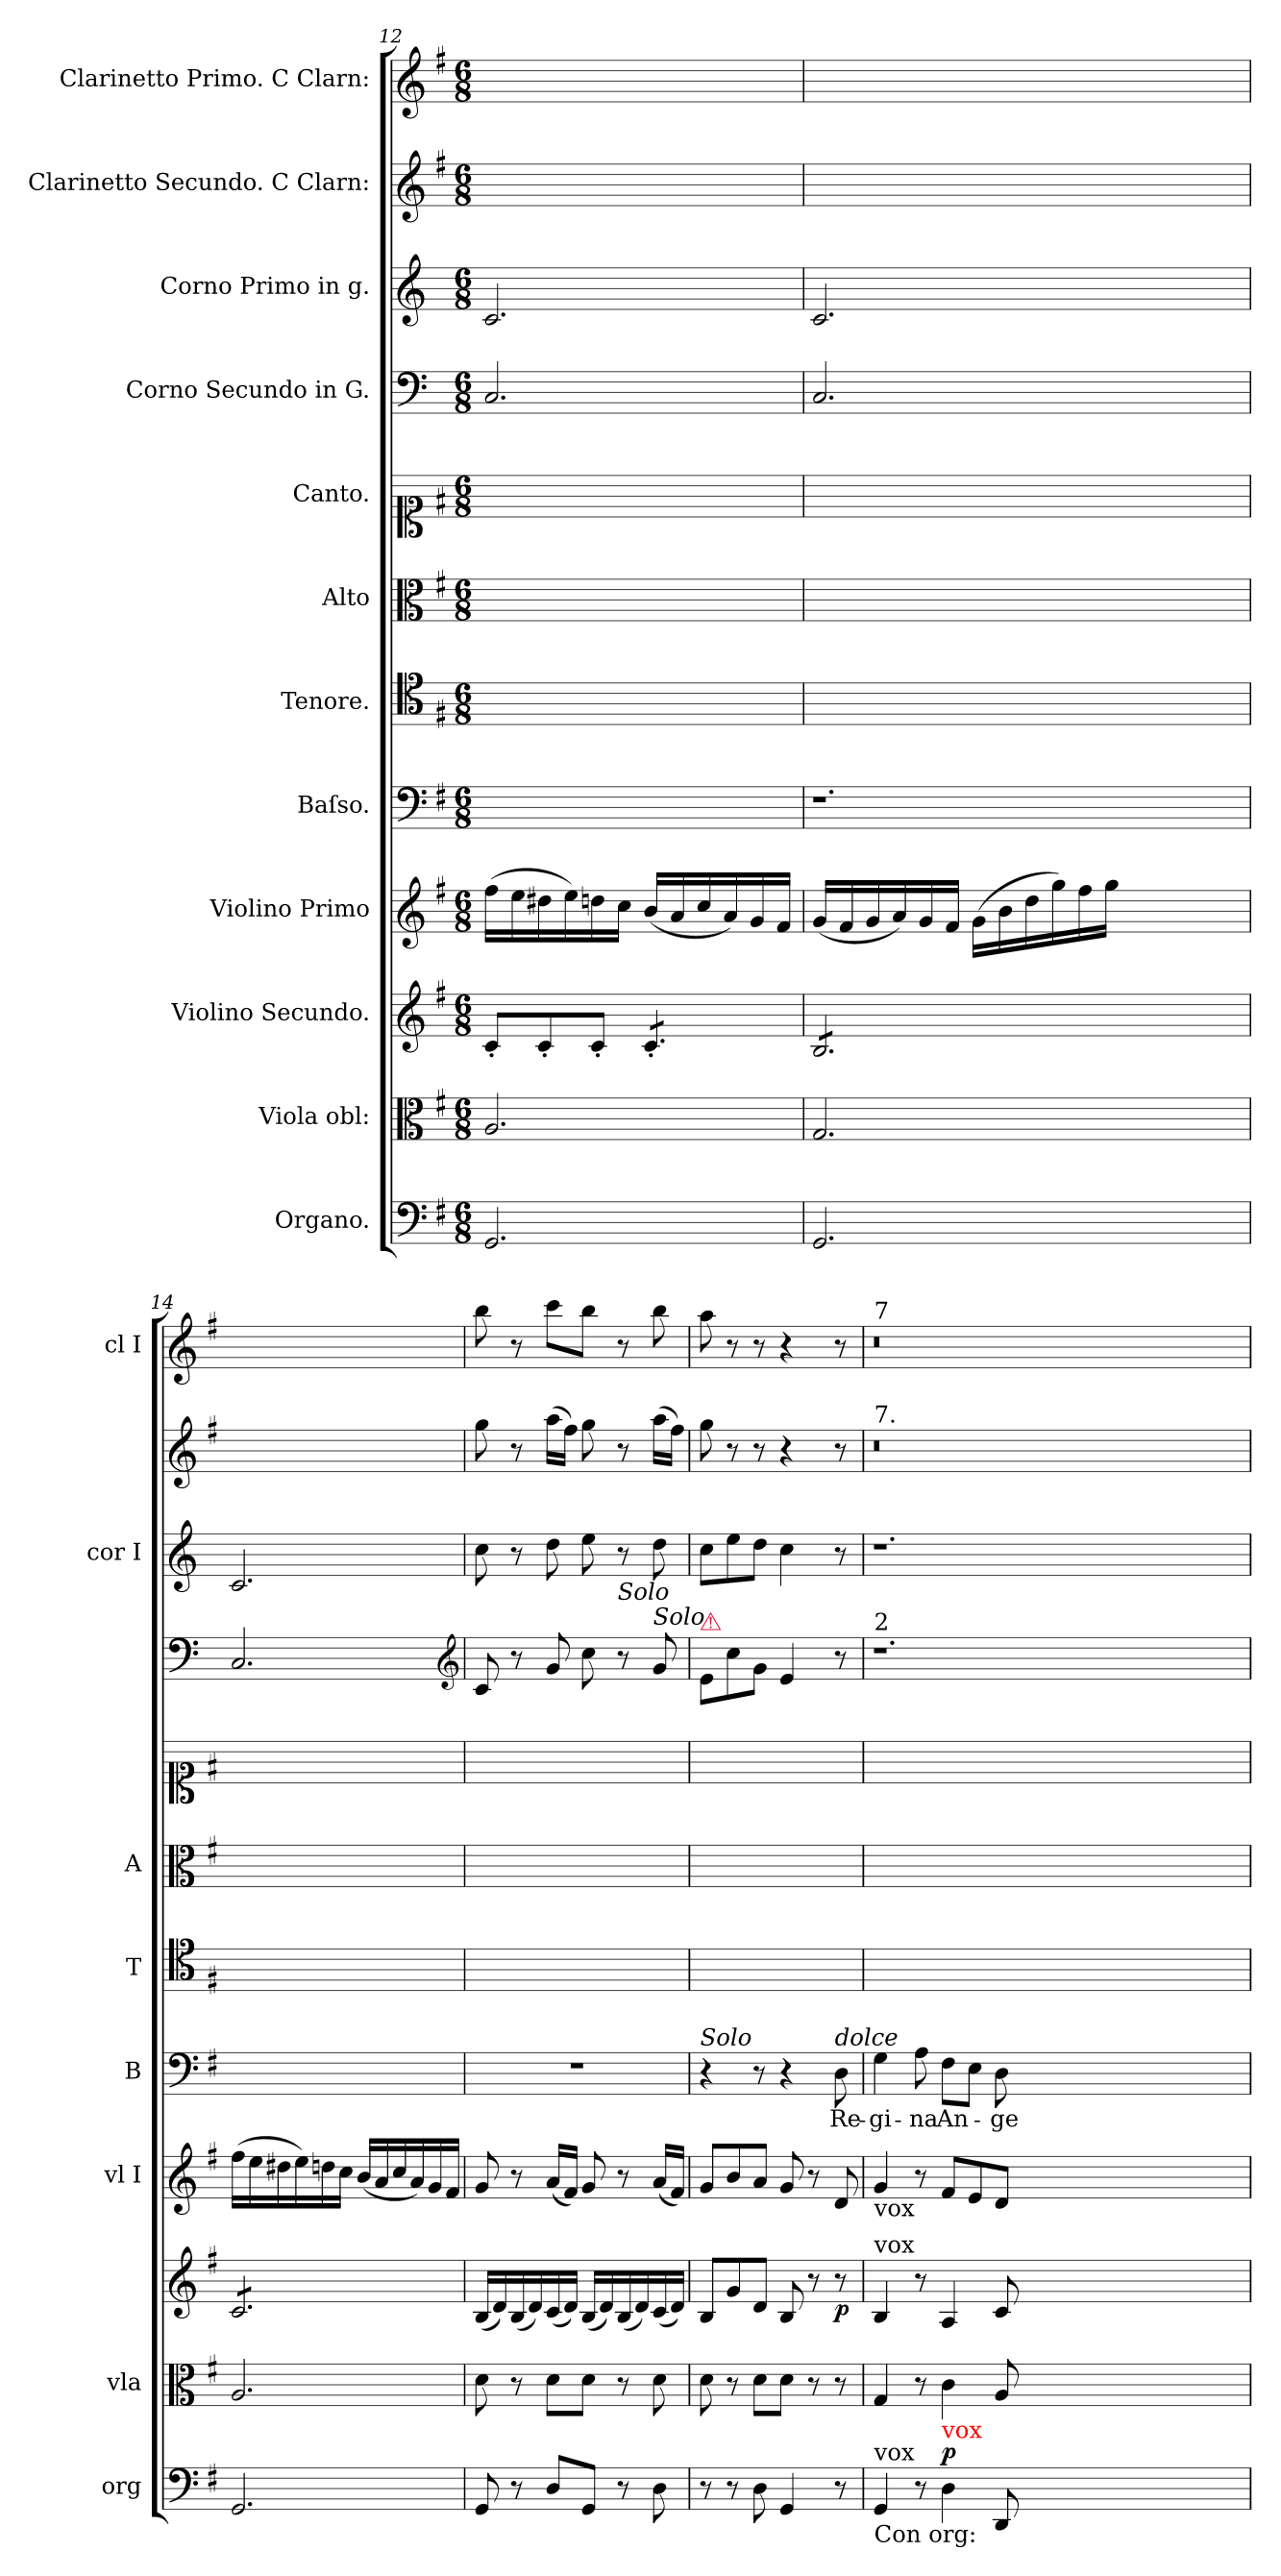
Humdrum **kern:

**kern	**dynam	**kern	**dynam	**kern	**dynam	**kern	**dynam	**kern	**text	**kern	**kern	**kern	**kern	**kern	**kern	**kern
*part12	*part12	*part11	*part11	*part10	*part10	*part9	*part9	*part8	*part8	*part7	*part6	*part5	*part4	*part3	*part2	*part1
*staff12	*staff12	*staff11	*staff11	*staff10	*staff10	*staff9	*staff9	*staff8	*staff8	*staff7	*staff6	*staff5	*staff4	*staff3	*staff2	*staff1
*I"Organo.	*	*I"Viola obl:	*	*I"Violino Secundo.	*	*I"Violino Primo	*	*I"Baſso.	*	*I"Tenore.	*I"Alto	*I"Canto.	*I"Corno Secundo in G.	*I"Corno Primo in g.	*I"Clarinetto Secundo. C Clarn:	*I"Clarinetto Primo. C Clarn:
*I'org	*	*I'vla	*	*	*	*I'vl I	*	*I'B	*	*I'T	*I'A	*	*	*I'cor I	*	*I'cl I
*clefF4	*	*clefC3	*	*clefG2	*	*clefG2	*	*clefF4	*	*clefC4	*clefC3	*clefC1	*clefF4	*clefG2	*clefG2	*clefG2
*	*	*	*	*	*	*	*	*	*	*	*	*	*ITrd3c5	*ITrd3c5	*	*
*k[f#]	*	*k[f#]	*	*k[f#]	*	*k[f#]	*	*k[f#]	*	*k[f#]	*k[f#]	*k[f#]	*k[f#]	*k[f#]	*k[f#]	*k[f#]
*G:	*	*G:	*	*G:	*	*G:	*	*G:	*	*G:	*G:	*G:	*G:	*G:	*G:	*G:
*M6/8	*	*M6/8	*	*M6/8	*	*M6/8	*	*M6/8	*	*M6/8	*M6/8	*M6/8	*M6/8	*M6/8	*M6/8	*M6/8
=12	=12	=12	=12	=12	=12	=12	=12	=12	=12	=12	=12	=12	=12	=12	=12	=12
2.GG/	.	2.A/	.	8c'/L	.	(16ff#\LL	.	2.ryy	.	2.ryy	2.ryy	2.ryy	2.GG/	2.G/	2.ryy	2.ryy
.	.	.	.	.	.	16ee\	.	.	.	.	.	.	.	.	.	.
.	.	.	.	8c'/	.	16dd#X\	.	.	.	.	.	.	.	.	.	.
.	.	.	.	.	.	16ee\)	.	.	.	.	.	.	.	.	.	.
.	.	.	.	8c'/J	.	16ddn\	.	.	.	.	.	.	.	.	.	.
.	.	.	.	.	.	16cc\JJ	.	.	.	.	.	.	.	.	.	.
!	!	!	!	!LO:TX:b:t=...	!	!	!	!	!	!	!	!	!	!	!	!
*	*	*	*	*tremolo	*	*	*	*	*	*	*	*	*	*	*	*
.	.	.	.	8c'/L	.	(16b/LL	.	.	.	.	.	.	.	.	.	.
.	.	.	.	.	.	16a/	.	.	.	.	.	.	.	.	.	.
.	.	.	.	8c'/	.	16cc/	.	.	.	.	.	.	.	.	.	.
.	.	.	.	.	.	16a/)	.	.	.	.	.	.	.	.	.	.
.	.	.	.	8c'/J	.	16g/	.	.	.	.	.	.	.	.	.	.
.	.	.	.	.	.	16f#/JJ	.	.	.	.	.	.	.	.	.	.
=13	=13	=13	=13	=13	=13	=13	=13	=13	=13	=13	=13	=13	=13	=13	=13	=13
2.GG/	.	2.G/	.	8B/L	.	(16g/LL	.	1.r	.	2.ryy	2.ryy	2.ryy	2.GG/	2.G/	1.ryy	1.ryy
.	.	.	.	.	.	16f#/	.	.	.	.	.	.	.	.	.	.
.	.	.	.	8B/	.	16g/	.	.	.	.	.	.	.	.	.	.
.	.	.	.	.	.	16a/)	.	.	.	.	.	.	.	.	.	.
.	.	.	.	8B/	.	16g/	.	.	.	.	.	.	.	.	.	.
.	.	.	.	.	.	16f#/JJ	.	.	.	.	.	.	.	.	.	.
.	.	.	.	8B/	.	(16g\LL	.	.	.	.	.	.	.	.	.	.
.	.	.	.	.	.	16b\	.	.	.	.	.	.	.	.	.	.
.	.	.	.	8B/	.	16dd\	.	.	.	.	.	.	.	.	.	.
.	.	.	.	.	.	16gg\)	.	.	.	.	.	.	.	.	.	.
.	.	.	.	8B/J	.	16ff#\	.	.	.	.	.	.	.	.	.	.
.	.	.	.	.	.	16gg\JJ	.	.	.	.	.	.	.	.	.	.
2.ryy	.	2.ryy	.	2.ryy	.	2.ryy	.	.	.	2.ryy	2.ryy	2.ryy	2.ryy	2.ryy	.	.
=14	=14	=14	=14	=14	=14	=14	=14	=14	=14	=14	=14	=14	=14	=14	=14	=14
2.GG/	.	2.A/	.	8c/L	.	(16ff#\LL	.	2.ryy	.	2.ryy	2.ryy	2.ryy	2.GG/	2.G/	2.ryy	2.ryy
.	.	.	.	.	.	16ee\	.	.	.	.	.	.	.	.	.	.
.	.	.	.	8c/	.	16dd#X\	.	.	.	.	.	.	.	.	.	.
.	.	.	.	.	.	16ee\)	.	.	.	.	.	.	.	.	.	.
.	.	.	.	8c/	.	16ddn\	.	.	.	.	.	.	.	.	.	.
.	.	.	.	.	.	16cc\JJ	.	.	.	.	.	.	.	.	.	.
.	.	.	.	8c/	.	(16b/LL	.	.	.	.	.	.	.	.	.	.
.	.	.	.	.	.	16a/	.	.	.	.	.	.	.	.	.	.
.	.	.	.	8c/	.	16cc/	.	.	.	.	.	.	.	.	.	.
.	.	.	.	.	.	16a/)	.	.	.	.	.	.	.	.	.	.
.	.	.	.	8c/J	.	16g/	.	.	.	.	.	.	.	.	.	.
*	*	*	*	*Xtremolo	*	*	*	*	*	*	*	*	*	*	*	*
.	.	.	.	.	.	16f#/JJ	.	.	.	.	.	.	.	.	.	.
*	*	*	*	*	*	*	*	*	*	*	*	*	*clefG2	*	*	*
=15	=15	=15	=15	=15	=15	=15	=15	=15	=15	=15	=15	=15	=15	=15	=15	=15
!	!	!	!	!	!LO:DY:a	!	!LO:DY:b	!	!	!	!	!	!	!	!	!
8GG/	.	8d\	.	(16B/LL	forto	8g/	forto	2.r	.	2.ryy	2.ryy	2.ryy	8G/	8g\	8gg\	8bb\
.	.	.	.	16d/)	.	.	.	.	.	.	.	.	.	.	.	.
8r	.	8r	.	(16B/	.	8r	.	.	.	.	.	.	8r	8r	8r	8r
.	.	.	.	16d/)	.	.	.	.	.	.	.	.	.	.	.	.
8D\L	.	8d\L	.	(16c/	.	(16a/LL	.	.	.	.	.	.	8d/	8a	(16aa\LL	8ccc\L
.	.	.	.	16d/JJ)	.	16f#/JJ)	.	.	.	.	.	.	.	.	16ff#\JJ)	.
8GG/J	.	8d\J	.	(16B/LL	.	8g/	.	.	.	.	.	.	8g\	8b	8gg\	8bb\J
.	.	.	.	16d/)	.	.	.	.	.	.	.	.	.	.	.	.
!	!	!	!	!	!	!	!	!	!	!	!	!	!	!LO:TX:b:i:t=Solo	!	!
8r	.	8r	.	(16B/	.	8r	.	.	.	.	.	.	8r	8r	8r	8r
.	.	.	.	16d/)	.	.	.	.	.	.	.	.	.	.	.	.
!	!	!	!	!	!	!	!	!	!	!	!	!	!LO:TX:a:i:t=Solo	!	!	!
8D\	.	8d\	.	(16c/	.	(16aLL	.	.	.	.	.	.	8d	8a	(16aa\LL	8bb\
.	.	.	.	16d/JJ)	.	16f#JJ)	.	.	.	.	.	.	.	.	16ff#\JJ)	.
=16	=16	=16	=16	=16	=16	=16	=16	=16	=16	=16	=16	=16	=16	=16	=16	=16
!	!	!	!	!	!	!	!	!	!	!	!	!	!LO:TX:a:color=crimson:t=⚠	!	!	!
!	!	!	!	!	!	!	!	!LO:TX:a:i:t=Solo	!	!	!	!	!	!	!	!
!	!	!	!	!	!LO:DY:a	!	!LO:DY:b	!	!	!	!	!	!	!	!	!
8r	.	8d\	.	8B/L	piano	8g/L	pia	4r	.	2.ryy	2.ryy	2.ryy	8B/L	8gL	8gg\	8aa\
8r	.	8r	.	8g/	.	8b/	.	.	.	.	.	.	8g\	8b	8r	8r
8D\	.	8d\L	.	8d/J	.	8a/J	.	8r	.	.	.	.	8d\J	8aJ	8r	8r
4GG/	.	8d\J	.	8B/	.	8g/	.	4r	.	.	.	.	4B/	4g\	4r	4r
.	.	8r	.	8r	.	8r	.	.	.	.	.	.	.	.	.	.
!	!	!	!	!	!	!	!	!LO:TX:a:i:t=dolce	!	!	!	!	!	!	!	!
8r	.	8r	.	8r	p	8d/	.	8D\	Re-	.	.	.	8r	8r	8r	8r
=17	=17	=17	=17	=17	=17	=17	=17	=17	=17	=17	=17	=17	=17	=17	=17	=17
!	!	!	!	!	!	!	!	!	!	!	!	!	!	!	!	!LO:TX:a:t=7
!	!	!	!	!	!	!	!	!	!	!	!	!	!	!	!LO:TX:a:t=7.	!
!	!	!	!	!	!	!	!	!	!	!	!	!	!LO:TX:a:t=2	!	!	!
!	!	!	!	!	!	!LO:TX:b:t=vox	!	!	!	!	!	!	!	!	!	!
!	!	!	!	!LO:TX:a:t=vox	!	!	!	!	!	!	!	!	!	!	!	!
!LO:TX:b:t=Con org&colon;	!	!	!	!	!	!	!	!	!	!	!	!	!	!	!	!
!LO:TX:a:t=vox	!	!	!	!	!	!	!	!	!	!	!	!	!	!	!	!
!	!	!	!LO:DY:b	!	!	!	!	!	!	!	!	!	!	!	!	!
4GG/	.	4G/	pia	4B/	.	4g/	.	4G\	-gi-	2.ryy	2.ryy	2.ryy	1.r	1.r	0.r	0.r
8r	.	8r	.	8r	.	8r	.	8A\	-na	.	.	.	.	.	.	.
!	!	!LO:TX:b:color=red:t=vox	!	!	!	!	!	!	!	!	!	!	!	!	!	!
!	!LO:DY:a	!	!	!	!	!	!	!	!	!	!	!	!	!	!	!
4D\	p	4c\	.	4A/	.	8f#/L	.	8F#\L	An-	.	.	.	.	.	.	.
.	.	.	.	.	.	8e/	.	8E\J	.	.	.	.	.	.	.	.
8DD/	.	8A/	.	8c/	.	8d/J	.	8D\	-ge-	.	.	.	.	.	.	.
0ryy	.	0ryy	.	0ryy	.	0ryy	.	0ryy	.	0ryy	0ryy	0ryy	.	.	.	.
.	.	.	.	.	.	.	.	.	.	.	.	.	1.ryy	1.ryy	.	.
4ryy	.	4ryy	.	4ryy	.	4ryy	.	4ryy	.	4ryy	4ryy	4ryy	.	.	.	.
=	=	=	=	=	=	=	=	=	=	=	=	=	=	=	=	=
*-	*-	*-	*-	*-	*-	*-	*-	*-	*-	*-	*-	*-	*-	*-	*-	*-
